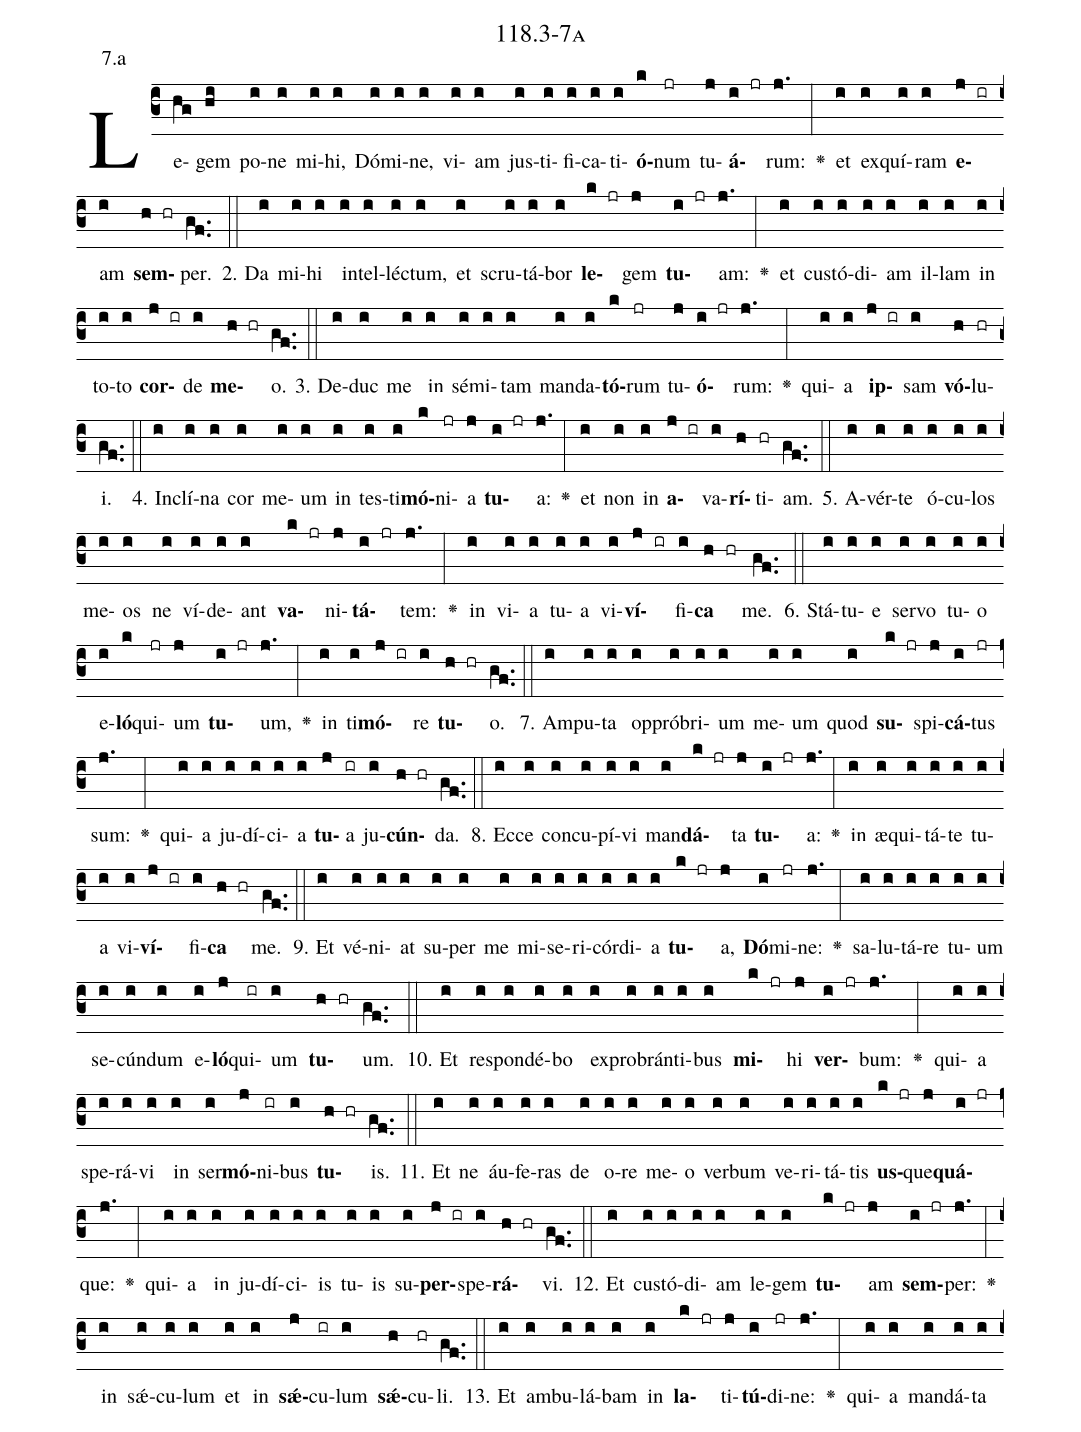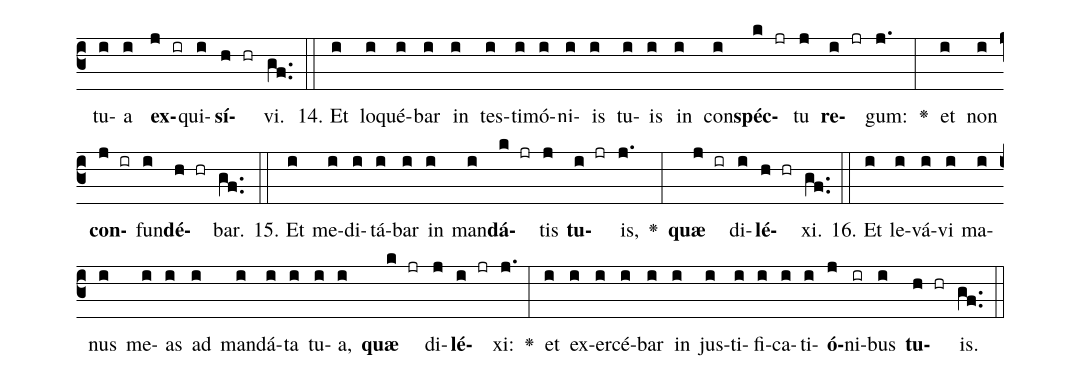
name: 118.3-7a;
annotation: 7.a;
%%
(c3)Le(hg)gem(hi) po(i)ne(i) mi(i)hi,(i) Dó(i)mi(i)ne,(i) vi(i)am(i) jus(i)ti(i)fi(i)ca(i)ti(i)<b>ó</b>(k)num(jr) tu(j)<b>á</b>(i jr)rum:(j.) <v>\greheightstar</v>(:) et(i) ex(i)quí(i)ram(i) <b>e</b>(j ir)am(i) <b>sem</b>(h hr)per.(gf..) (::)
2. Da(i) mi(i)hi(i) in(i)tel(i)léc(i)tum,(i) et(i) scru(i)tá(i)bor(i) <b>le</b>(k jr)gem(j) <b>tu</b>(i jr)am:(j.) <v>\greheightstar</v>(:) et(i) cus(i)tó(i)di(i)am(i) il(i)lam(i) in(i) to(i)to(i) <b>cor</b>(j ir)de(i) <b>me</b>(h hr)o.(gf..) (::)
3. De(i)duc(i) me(i) in(i) sé(i)mi(i)tam(i) man(i)da(i)<b>tó</b>(k)rum(jr) tu(j)<b>ó</b>(i jr)rum:(j.) <v>\greheightstar</v>(:) qui(i)a(i) <b>ip</b>(j ir)sam(i) <b>vó</b>(h)lu(hr)i.(gf..) (::)
4. In(i)clí(i)na(i) cor(i) me(i)um(i) in(i) tes(i)ti(i)<b>mó</b>(k)ni(jr)a(j) <b>tu</b>(i jr)a:(j.) <v>\greheightstar</v>(:) et(i) non(i) in(i) <b>a</b>(j ir)va(i)<b>rí</b>(h)ti(hr)am.(gf..) (::)
5. A(i)vér(i)te(i) ó(i)cu(i)los(i) me(i)os(i) ne(i) ví(i)de(i)ant(i) <b>va</b>(k jr)ni(j)<b>tá</b>(i jr)tem:(j.) <v>\greheightstar</v>(:) in(i) vi(i)a(i) tu(i)a(i) vi(i)<b>ví</b>(j ir)fi(i)<b>ca</b>(h hr) me.(gf..) (::)
6. Stá(i)tu(i)e(i) ser(i)vo(i) tu(i)o(i) e(i)<b>ló</b>(k)qui(jr)um(j) <b>tu</b>(i jr)um,(j.) <v>\greheightstar</v>(:) in(i) ti(i)<b>mó</b>(j ir)re(i) <b>tu</b>(h hr)o.(gf..) (::)
7. Am(i)pu(i)ta(i) op(i)pró(i)bri(i)um(i) me(i)um(i) quod(i) <b>su</b>(k jr)spi(j)<b>cá</b>(i)tus(jr) sum:(j.) <v>\greheightstar</v>(:) qui(i)a(i) ju(i)dí(i)ci(i)a(i) <b>tu</b>(j)a(ir) ju(i)<b>cún</b>(h hr)da.(gf..) (::)
8. Ec(i)ce(i) con(i)cu(i)pí(i)vi(i) man(i)<b>dá</b>(k jr)ta(j) <b>tu</b>(i jr)a:(j.) <v>\greheightstar</v>(:) in(i) æ(i)qui(i)tá(i)te(i) tu(i)a(i) vi(i)<b>ví</b>(j ir)fi(i)<b>ca</b>(h hr) me.(gf..) (::)
9. Et(i) vé(i)ni(i)at(i) su(i)per(i) me(i) mi(i)se(i)ri(i)cór(i)di(i)a(i) <b>tu</b>(k jr)a,(j) <b>Dó</b>(i)mi(jr)ne:(j.) <v>\greheightstar</v>(:) sa(i)lu(i)tá(i)re(i) tu(i)um(i) se(i)cún(i)dum(i) e(i)<b>ló</b>(j)qui(ir)um(i) <b>tu</b>(h hr)um.(gf..) (::)
10. Et(i) re(i)spon(i)dé(i)bo(i) ex(i)pro(i)brán(i)ti(i)bus(i) <b>mi</b>(k jr)hi(j) <b>ver</b>(i jr)bum:(j.) <v>\greheightstar</v>(:) qui(i)a(i) spe(i)rá(i)vi(i) in(i) ser(i)<b>mó</b>(j)ni(ir)bus(i) <b>tu</b>(h hr)is.(gf..) (::)
11. Et(i) ne(i) áu(i)fe(i)ras(i) de(i) o(i)re(i) me(i)o(i) ver(i)bum(i) ve(i)ri(i)tá(i)tis(i) <b>us</b>(k jr)que(j)<b>quá</b>(i jr)que:(j.) <v>\greheightstar</v>(:) qui(i)a(i) in(i) ju(i)dí(i)ci(i)is(i) tu(i)is(i) su(i)<b>per</b>(j ir)spe(i)<b>rá</b>(h hr)vi.(gf..) (::)
12. Et(i) cus(i)tó(i)di(i)am(i) le(i)gem(i) <b>tu</b>(k jr)am(j) <b>sem</b>(i jr)per:(j.) <v>\greheightstar</v>(:) in(i) sǽ(i)cu(i)lum(i) et(i) in(i) <b>sǽ</b>(j)cu(ir)lum(i) <b>sǽ</b>(h)cu(hr)li.(gf..) (::)
13. Et(i) am(i)bu(i)lá(i)bam(i) in(i) <b>la</b>(k jr)ti(j)<b>tú</b>(i)di(jr)ne:(j.) <v>\greheightstar</v>(:) qui(i)a(i) man(i)dá(i)ta(i) tu(i)a(i) <b>ex</b>(j ir)qui(i)<b>sí</b>(h hr)vi.(gf..) (::)
14. Et(i) lo(i)qué(i)bar(i) in(i) tes(i)ti(i)mó(i)ni(i)is(i) tu(i)is(i) in(i) con(i)<b>spéc</b>(k jr)tu(j) <b>re</b>(i jr)gum:(j.) <v>\greheightstar</v>(:) et(i) non(i) <b>con</b>(j ir)fun(i)<b>dé</b>(h hr)bar.(gf..) (::)
15. Et(i) me(i)di(i)tá(i)bar(i) in(i) man(i)<b>dá</b>(k jr)tis(j) <b>tu</b>(i jr)is,(j.) <v>\greheightstar</v>(:) <b>quæ</b>(j ir) di(i)<b>lé</b>(h hr)xi.(gf..) (::)
16. Et(i) le(i)vá(i)vi(i) ma(i)nus(i) me(i)as(i) ad(i) man(i)dá(i)ta(i) tu(i)a,(i) <b>quæ</b>(k jr) di(j)<b>lé</b>(i jr)xi:(j.) <v>\greheightstar</v>(:) et(i) ex(i)er(i)cé(i)bar(i) in(i) jus(i)ti(i)fi(i)ca(i)ti(i)<b>ó</b>(j)ni(ir)bus(i) <b>tu</b>(h hr)is.(gf..) (::)
